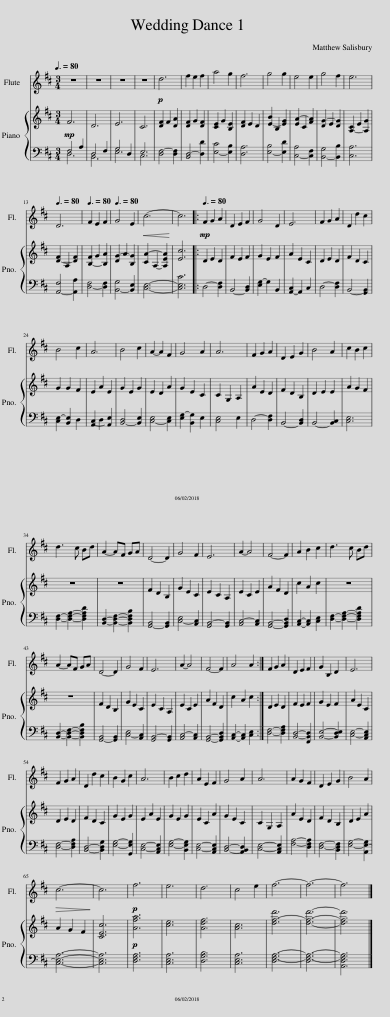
X:1
%%score 1 { 2 | ( 3 4 ) }
L:1/8
Q:3/8=80
M:3/4
I:linebreak $
K:D
V:1 treble
V:2 treble
V:3 bass
V:4 bass
V:1
 z6 | z6 | z6 | z6 |!p! d6 | %5
 f2 e2 f2 | a4 g2 | f6 | g4 g2 | e4 e2 | %10
 g4 f2 | e6 |$[Q:3/8=80] D6 |[Q:3/8=80] F2 E2 F2 |[Q:3/8=80] G4 E2 | %15
!<(! c6-!<)! | c6 |:[Q:3/8=80]!mp! F2 G2 A2 | D2 E2 F2 | G4 D2 | %20
 E6 | F2 G2 A2 | D2 d2 c2 |$ B4 c2 | A6 | %25
 B4 c2 | A2- A2 F2 | G4 A2 | A6 | F2 G2 A2 | %30
 D2 E2 G2 | B4 A2 | c2 B2 c2 |$ d3 c Bd | A2- AF GA | %35
 D4- D2 | G4 F2 | E6 | A2- A4 | F4- F2 | %40
 A2 B2 c2 | d3 c Bd |$ A2- AF GA | D4- D2 | G4 F2 | %45
 E6 | A2- A4 | F4- F2 | A4 A2 :| F2 G2 A2 | %50
 D2 E2 F2 | G2 B,2 D2 | E6 |$ F2 G2 A2 | D2 d2 c2 | %55
 B2 G2 c2 | A6 | B2 c2 d2 | A2 E2 F2 | G4 A2 | %60
 A6 | A2 G2 F2 | D2 E2 G2 | B4 A2 |$!>(! c6-!>)! | %65
 c6 |!p! f6 | e6 | d6 | c4 e2 | %70
 f6- | f6- | f6 |] %73
V:2
!mp! F6 | D6 | E6 | C6 | [DF]2 F2 [DA]2 | %5
 [DF]2 G2 [DF]2 | [CE]2 G2 [B,E]2 | [DF]2 E2 D2 | [E-B]2 B,2 [EG]2 | [EA-]2 C2 [FA]2 | %10
 [DG-]2 E2 [DG]2 | [A,-C]2 E2 [A,G]2 |$ [D-F]2 A,2 [DF]2 | [B,-F]2 G2 [B,A]2 | [DG-]2 A2 [B,G]2 | %15
 [CA-]2 A,2- [A,EA]2 | [Ec]6 |: D2 E2 D2 | F2 E2 F2 | G2 E2 F2 | %20
 A2 E2 C2 | D2 E2 D2 | F2 D2 C2 |$ G2 G2 F2 | E2 A2 E2 | %25
 G2 E2 G2 | E2 D2 A2 | G2 E2 C2 | C2 G,2 A,2 | A2 E2 D2 | %30
 F2 D2 B,2 | D2 E2 E2 | A2 G2 F2 |$ z6 | z6 | %35
 F2 D2 B,2 | G2 E2 C2 | E2 C2 A,2 | E2 C2 E2 | A2 F2 D2 | %40
 c2 A2 c2 | z6 |$ z6 | F2 D2 B,2 | G2 E2 C2 | %45
 E2 C2 A,2 | E2 C2 E2 | A2 F2 D2 | c2 A2 c2 :| D2 E2 D2 | %50
 F2 E2 F2 | G2 E2 F2 | A2 E2 C2 |$ D2 E2 D2 | F2 D2 C2 | %55
 G2 E2 G2 | E2 A2 E2 | G2 E2 G2 | E2 C2 A2 | G2 E2 C2 | %60
 C2 G,2 A,2 | A2 E2 D2 | F2 D2 B,2 | D2 E2 A2 |$ A2 G2 F2 | %65
 [CEc]6 |!p! [Afa]6 | [ce]6 | [Adf]6 | [Ac]6 | %70
 [df-d']6 | [dfd']6- | [dfd']6 |] %73
V:3
 F,4 A,2 | D,4 F,2 | G,4 D,2 | E,6 | [D,F,-]4 [D,F,]2 | %5
 [B,,D,-]4 [D,D]2 | [E,-C]4 [E,B,]2 | [D,A,]6 | [E,-B,]4 [E,D]2 | [C,-A,]4 [C,F,]2 | %10
 [B,,-G,]4 [B,,B,]2 | [C,A,]6 |$ [A,,-F,]4 [A,,A,]2 | [D,-F,]4 [D,F,]2 | [B,,-G,]4 [B,,E,]2 | %15
 [C,E,]6- | [C,E,C]6 |: D,4- [D,F,]2 | B,,4- [B,,D,]2 | [E,G,-]2 G,2 B,,2 | %20
 [A,,-C,]2 A,,2 C,2 | D,4- [D,F,]2 | B,,4- [G,,B,,]2 |$ [C,E,-]2 [B,,E,]2 D,2 | [A,,-C,]2 D,2 [A,,E,]2 | %25
 [B,,-D,]4 [B,,E,]2 | [C,-E,]4 [C,E,]2 | [E,G,-]2 [B,,G,]2 E,2 | [C,E,]4 E,2 | D,4- [D,F,]2 | %30
 B,,4- [B,,D,]2 | B,,4- [B,,C,]2 | [C,E,]6 |$ [D,F,]2- [D,F,A,]2- [D,F,A,D]2 | [B,,D,]2- [B,,D,F,]2- [B,,D,F,B,]2 | %35
 [G,,-B,,]4 [G,,B,,]2 | [C,-E,]4 [A,,C,]2 | [G,,B,,-]4 [G,,B,,]2 | [A,,C,-]4 [A,,C,]2 | [G,,B,,]4- [G,,B,,D,]2 | %40
 [A,,C,]2- [A,,C,]2 [C,E,]2 | [D,F,]2- [D,F,A,]2- [D,F,A,D]2 |$ [B,,D,]2- [B,,D,F,]2- [B,,D,F,B,]2 | [G,,-B,,]4 [G,,B,,]2 | [C,-E,]4 [A,,C,]2 | %45
 [G,,B,,-]4 [G,,B,,]2 | [A,,C,-]4 [A,,C,]2 | [G,,B,,]4- [G,,B,,D,]2 | [A,,C,]2- [A,,C,]2 [C,E,]2 :| [D,F,]4- [D,F,A,]2 | %50
 [B,,D,]4- [F,,B,,D,]2 | [B,,E,]4- [B,,D,E,]2 | [C,E,]4- [A,,C,E,]2 |$ [D,F,]4- [D,F,A,]2 | [B,,D,]4- [B,,D,G,]2 | %55
 [E,G,]4- [G,,E,G,]2 | [C,E,]4- [A,,C,E,]2 | [E,G,]4- [B,,E,G,]2 | [C,E,]4- [A,,C,E,]2 | [B,,D,]4- [A,,B,,D,]2 | %60
 [C,E,]4- [A,,C,E,]2 | [F,A,]4- [D,F,A,]2 | [D,F,]4- [B,,D,F,]2 | [E,G,]4- [A,,E,-G,]2 |$ [C,E,A,]6- | %65
 [C,E,A,]6 | [D,F,A,]6 | [C,E,A,]6 | [D,G,B,]6 | [C,E,A,]6 | %70
 [D,F,-A,-]6 | [D,F,-A,-]6 | [A,,D,F,A,]6 |] %73
V:4
 D,6 | B,,6 | E,6 | C,6 | x6 | %5
 x6 | x6 | x6 | x6 | x6 | %10
 x6 | x6 |$ x6 | x6 | x6 | %15
 x6 | x6 |: x6 | x6 | x6 | %20
 x6 | x6 | x6 |$ x6 | x6 | %25
 x6 | x6 | x6 | x6 | x6 | %30
 x6 | x6 | x6 |$ x6 | x6 | %35
 x6 | x6 | x6 | x6 | x6 | %40
 x6 | x6 |$ x6 | x6 | x6 | %45
 x6 | x6 | x6 | x6 :| x6 | %50
 x6 | x6 | x6 |$ x6 | x6 | %55
 x6 | x6 | x6 | x6 | x6 | %60
 x6 | x6 | x6 | x6 |$ x6 | %65
 x6 | x6 | x6 | x6 | x6 | %70
 x6 | x6 | x6 |] %73
